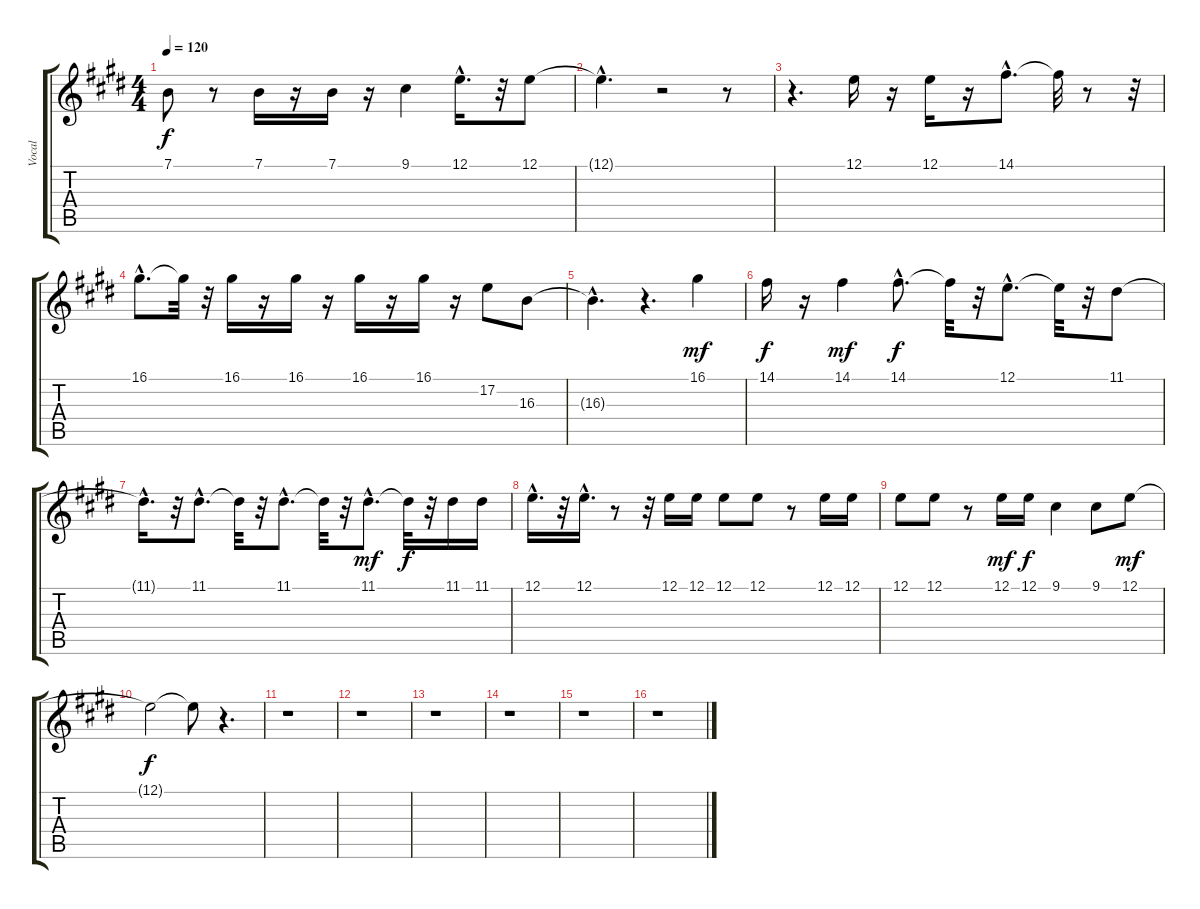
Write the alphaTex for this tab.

\track ("Vocal" "Vocal") {instrument oboe}
\staff {score tabs}
\tuning (E4 B3 G3 D3 A2 E2) {hide}
\ts (4 4)
\tempo 120
\clef g2
\ks e
7.1{t}.8{dy f} r.8 7.1.16 r.16 7.1.16 r.16 9.1.4 12.1{hac}.16{d} r.32 12.1.8 |
12.1{hac t}.4{d} r.2 r.8 |
r.4{d} 12.1.16 r.16 12.1.16 r.16 14.1{hac}.8{d} 14.1{t}.32 r.8 r.32 |
16.1{hac}.8{d} 16.1{t}.32 r.32 16.1.16 r.16 16.1.16 r.16 16.1.16 r.16 16.1.16 r.16 17.2.8 16.3.8 |
16.3{hac t}.4{d} r.4{d} 16.1.4{dy mf} |
14.1.16{dy f} r.16 14.1.4{dy mf} 14.1{hac}.8{d dy f} 14.1{t}.32 r.32 12.1{hac}.8{d} 12.1{t}.32 r.32 11.1.8 |
11.1{hac t}.16{d} r.32 11.1{hac}.8{d} 11.1{t}.32 r.32 11.1{hac}.8{d} 11.1{t}.32 r.32 11.1{hac}.8{d dy mf} 11.1{t}.32{dy f} r.32 11.1.16 11.1.16 |
12.1{hac}.16{d} r.32 12.1{hac}.16{d} r.8 r.32 12.1.16 12.1.16 12.1.8 12.1.8 r.8 12.1.16 12.1.16 |
12.1.8 12.1.8 r.8 12.1.16{dy mf} 12.1.16{dy f} 9.1.4 9.1.8 12.1.8{dy mf} |
12.1{t}.2{dy f} 12.1{t}.8 r.4{d} |
r.1 |
r.1 |
r.1 |
r.1 |
r.1 |
r.1
